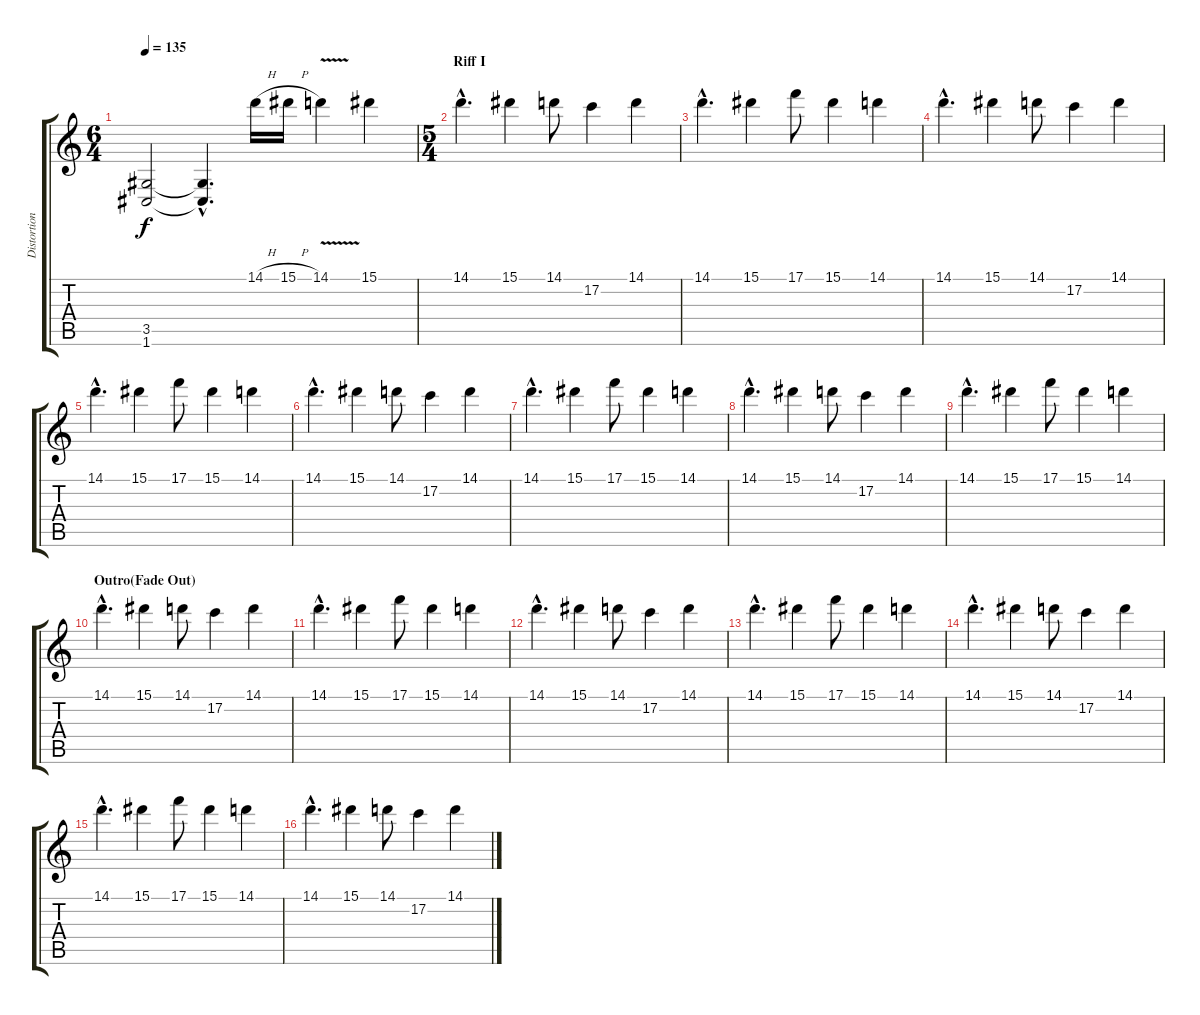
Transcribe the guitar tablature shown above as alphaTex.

\track ("Distortion Guitar I" "Distortion") {instrument distortionguitar}
\staff {score tabs}
\tuning (C4 G3 Eb3 Bb2 F2 C2) {hide}
\ts (6 4)
\tempo 135
\clef g2
\ks c
(3.5{t} 1.6{t}).2{dy f volume 14} (3.5{hac t} 1.6{hac t}).4{d} 14.1{h}.16 15.1{h}.16 14.1{v}.4 15.1.4 |
\ts (5 4)
\section ("" "Riff I")
14.1{hac}.4{d} 15.1.4 14.1.8 17.2.4 14.1.4 |
14.1{hac}.4{d} 15.1.4 17.1.8 15.1.4 14.1.4 |
14.1{hac}.4{d} 15.1.4 14.1.8 17.2.4 14.1.4 |
14.1{hac}.4{d} 15.1.4 17.1.8 15.1.4 14.1.4 |
14.1{hac}.4{d} 15.1.4 14.1.8 17.2.4 14.1.4 |
14.1{hac}.4{d} 15.1.4 17.1.8 15.1.4 14.1.4 |
14.1{hac}.4{d} 15.1.4 14.1.8 17.2.4 14.1.4 |
14.1{hac}.4{d} 15.1.4 17.1.8 15.1.4 14.1.4 |
\section ("" "Outro(Fade Out)")
14.1{hac}.4{d volume 10} 15.1.4 14.1.8 17.2.4 14.1.4 |
14.1{hac}.4{d} 15.1.4 17.1.8 15.1.4 14.1.4 |
14.1{hac}.4{d} 15.1.4 14.1.8 17.2.4 14.1.4 |
14.1{hac}.4{d} 15.1.4 17.1.8 15.1.4 14.1.4 |
14.1{hac}.4{d} 15.1.4 14.1.8 17.2.4 14.1.4 |
14.1{hac}.4{d volume 0} 15.1.4 17.1.8 15.1.4 14.1.4 |
14.1{hac}.4{d} 15.1.4 14.1.8 17.2.4 14.1.4
